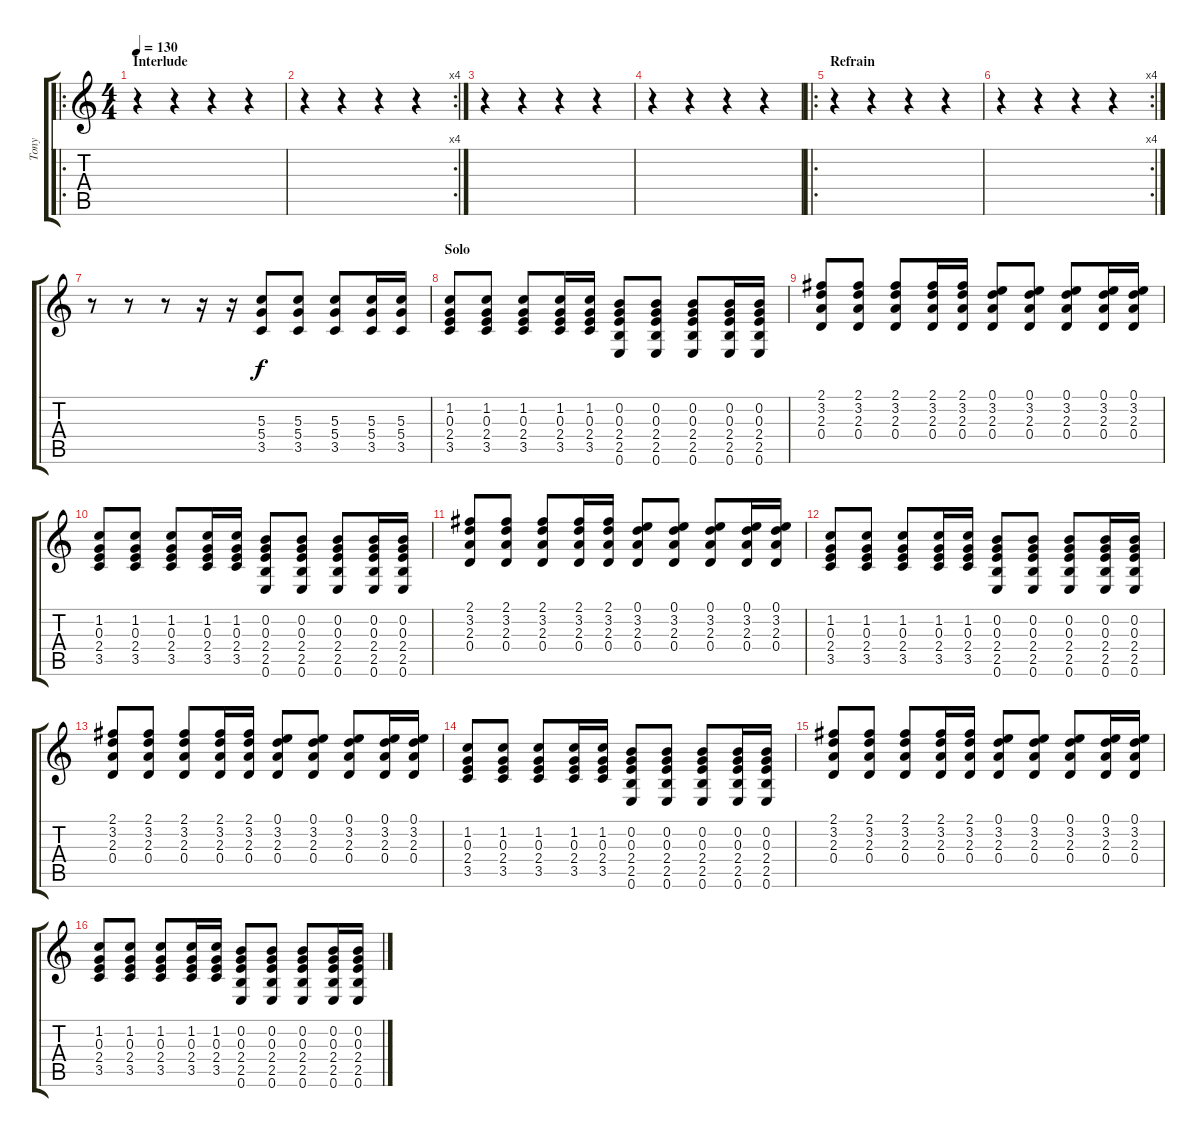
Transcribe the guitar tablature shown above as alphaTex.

\track ("Tony" "Tony") {instrument electricguitarclean}
\staff {score tabs}
\tuning (E4 B3 G3 D3 A2 E2) {hide}
\ro
\ts (4 4)
\section ("" "Interlude")
\tempo 130
\clef g2
\ks c
r.4{dy f} r.4 r.4 r.4 |
\rc 4
r.4 r.4 r.4 r.4 |
r.4 r.4 r.4 r.4 |
r.4 r.4 r.4 r.4 |
\ro
\section ("" "Refrain")
r.4 r.4 r.4 r.4 |
\rc 4
r.4 r.4 r.4 r.4 |
r.8 r.8 r.8 r.16 r.16 (5.3 5.4 3.5).8 (5.3 5.4 3.5).8 (5.3 5.4 3.5).8 (5.3 5.4 3.5).16 (5.3 5.4 3.5).16 |
\section ("" "Solo")
(1.2 0.3 2.4 3.5).8 (1.2 0.3 2.4 3.5).8 (1.2 0.3 2.4 3.5).8 (1.2 0.3 2.4 3.5).16 (1.2 0.3 2.4 3.5).16 (0.2 0.3 2.4 2.5 0.6).8 (0.2 0.3 2.4 2.5 0.6).8 (0.2 0.3 2.4 2.5 0.6).8 (0.2 0.3 2.4 2.5 0.6).16 (0.2 0.3 2.4 2.5 0.6).16 |
(2.1 3.2 2.3 0.4).8 (2.1 3.2 2.3 0.4).8 (2.1 3.2 2.3 0.4).8 (2.1 3.2 2.3 0.4).16 (2.1 3.2 2.3 0.4).16 (0.1 3.2 2.3 0.4).8 (0.1 3.2 2.3 0.4).8 (0.1 3.2 2.3 0.4).8 (0.1 3.2 2.3 0.4).16 (0.1 3.2 2.3 0.4).16 |
(1.2 0.3 2.4 3.5).8 (1.2 0.3 2.4 3.5).8 (1.2 0.3 2.4 3.5).8 (1.2 0.3 2.4 3.5).16 (1.2 0.3 2.4 3.5).16 (0.2 0.3 2.4 2.5 0.6).8 (0.2 0.3 2.4 2.5 0.6).8 (0.2 0.3 2.4 2.5 0.6).8 (0.2 0.3 2.4 2.5 0.6).16 (0.2 0.3 2.4 2.5 0.6).16 |
(2.1 3.2 2.3 0.4).8 (2.1 3.2 2.3 0.4).8 (2.1 3.2 2.3 0.4).8 (2.1 3.2 2.3 0.4).16 (2.1 3.2 2.3 0.4).16 (0.1 3.2 2.3 0.4).8 (0.1 3.2 2.3 0.4).8 (0.1 3.2 2.3 0.4).8 (0.1 3.2 2.3 0.4).16 (0.1 3.2 2.3 0.4).16 |
(1.2 0.3 2.4 3.5).8 (1.2 0.3 2.4 3.5).8 (1.2 0.3 2.4 3.5).8 (1.2 0.3 2.4 3.5).16 (1.2 0.3 2.4 3.5).16 (0.2 0.3 2.4 2.5 0.6).8 (0.2 0.3 2.4 2.5 0.6).8 (0.2 0.3 2.4 2.5 0.6).8 (0.2 0.3 2.4 2.5 0.6).16 (0.2 0.3 2.4 2.5 0.6).16 |
(2.1 3.2 2.3 0.4).8 (2.1 3.2 2.3 0.4).8 (2.1 3.2 2.3 0.4).8 (2.1 3.2 2.3 0.4).16 (2.1 3.2 2.3 0.4).16 (0.1 3.2 2.3 0.4).8 (0.1 3.2 2.3 0.4).8 (0.1 3.2 2.3 0.4).8 (0.1 3.2 2.3 0.4).16 (0.1 3.2 2.3 0.4).16 |
(1.2 0.3 2.4 3.5).8 (1.2 0.3 2.4 3.5).8 (1.2 0.3 2.4 3.5).8 (1.2 0.3 2.4 3.5).16 (1.2 0.3 2.4 3.5).16 (0.2 0.3 2.4 2.5 0.6).8 (0.2 0.3 2.4 2.5 0.6).8 (0.2 0.3 2.4 2.5 0.6).8 (0.2 0.3 2.4 2.5 0.6).16 (0.2 0.3 2.4 2.5 0.6).16 |
(2.1 3.2 2.3 0.4).8 (2.1 3.2 2.3 0.4).8 (2.1 3.2 2.3 0.4).8 (2.1 3.2 2.3 0.4).16 (2.1 3.2 2.3 0.4).16 (0.1 3.2 2.3 0.4).8 (0.1 3.2 2.3 0.4).8 (0.1 3.2 2.3 0.4).8 (0.1 3.2 2.3 0.4).16 (0.1 3.2 2.3 0.4).16 |
(1.2 0.3 2.4 3.5).8 (1.2 0.3 2.4 3.5).8 (1.2 0.3 2.4 3.5).8 (1.2 0.3 2.4 3.5).16 (1.2 0.3 2.4 3.5).16 (0.2 0.3 2.4 2.5 0.6).8 (0.2 0.3 2.4 2.5 0.6).8 (0.2 0.3 2.4 2.5 0.6).8 (0.2 0.3 2.4 2.5 0.6).16 (0.2 0.3 2.4 2.5 0.6).16
